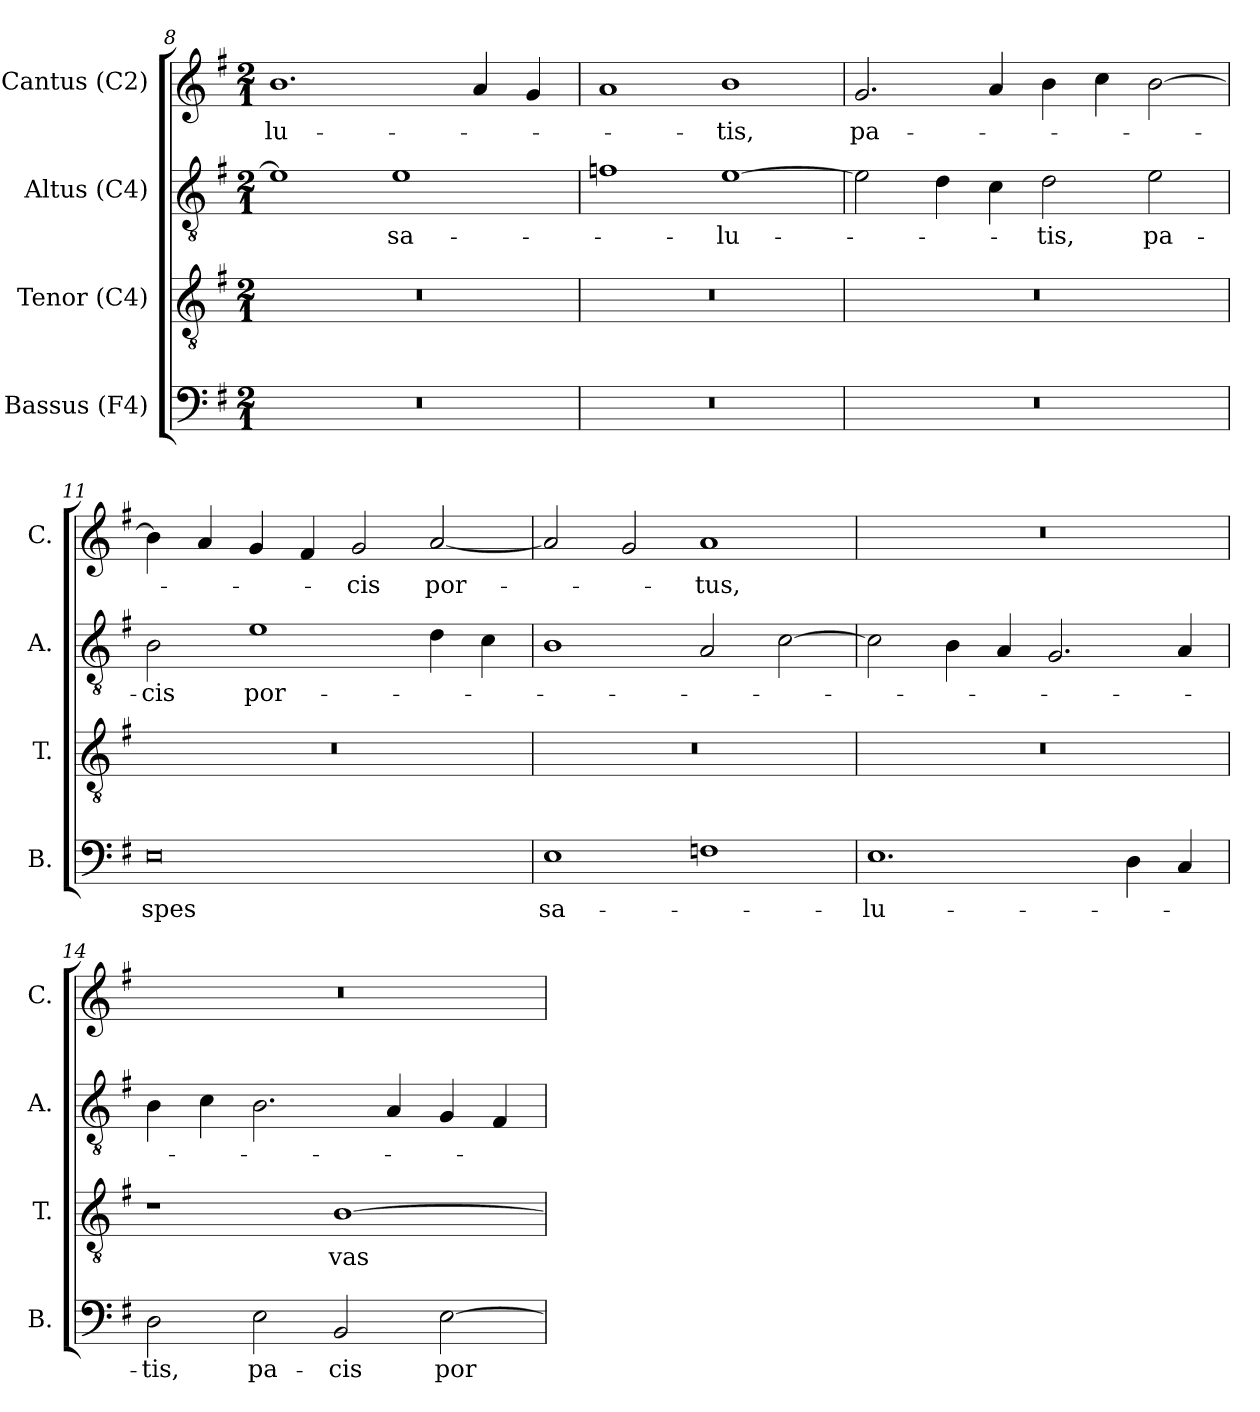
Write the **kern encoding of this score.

**kern	**text	**kern	**text	**kern	**text	**kern	**text
*part4	*part4	*part3	*part3	*part2	*part2	*part1	*part1
*staff4	*staff4	*staff3	*staff3	*staff2	*staff2	*staff1	*staff1
*I"Bassus (F4)	*	*I"Tenor (C4)	*	*I"Altus (C4)	*	*I"Cantus (C2)	*
*I'B.	*	*I'T.	*	*I'A.	*	*I'C.	*
*clefF4	*	*clefGv2	*	*clefGv2	*	*clefG2	*
*	*	*ITrd7c12	*	*ITrd7c12	*	*	*
*k[f#]	*	*k[f#]	*	*k[f#]	*	*k[f#]	*
*G:	*	*G:	*	*G:	*	*G:	*
*M2/1	*	*M2/1	*	*M2/1	*	*M2/1	*
=8	=8	=8	=8	=8	=8	=8	=8
!LO:N:vis=1	!	!LO:N:vis=1	!	!	!	!	!
!	!	!	!	!	!	!	!LO:LY:b:color=#000000
0r	.	0r	.	1Ei]	.	1.bi	-lu-
!	!	!	!	!	!LO:LY:b:color=#000000	!	!
.	.	.	.	1Ei	sa-	.	.
.	.	.	.	.	.	4ai/	.
.	.	.	.	.	.	4gi/	.
=9	=9	=9	=9	=9	=9	=9	=9
!LO:N:vis=1	!	!LO:N:vis=1	!	!	!	!	!
0r	.	0r	.	1Fni	.	1ai	.
!	!	!	!	!	!LO:LY:b:color=#000000	!	!
!	!	!	!	!	!	!	!LO:LY:b:color=#000000
.	.	.	.	[1Ei	-lu-	1bi	-tis,
=10	=10	=10	=10	=10	=10	=10	=10
!LO:N:vis=1	!	!LO:N:vis=1	!	!	!	!	!
!	!	!	!	!	!	!	!LO:LY:b:color=#000000
0r	.	0r	.	2Ei\]	.	2.gi/	pa-
.	.	.	.	4Di\	.	.	.
.	.	.	.	4Ci\	.	4ai/	.
!	!	!	!	!	!LO:LY:b:color=#000000	!	!
.	.	.	.	2Di\	-tis,	4bi\	.
.	.	.	.	.	.	4cci\	.
!	!	!	!	!	!LO:LY:b:color=#000000	!	!
.	.	.	.	2Ei\	pa-	[2bi\	.
!!LO:LB:g=z
=11	=11	=11	=11	=11	=11	=11	=11
!	!LO:LY:b:color=#000000	!LO:N:vis=1	!	!	!	!	!
!	!	!	!	!	!LO:LY:b:color=#000000	!	!
0Ei	spes	0r	.	2BBi\	-cis	4bi\]	.
.	.	.	.	.	.	4ai/	.
!	!	!	!	!	!LO:LY:b:color=#000000	!	!
.	.	.	.	1Ei	por-	4gi/	.
.	.	.	.	.	.	4f#i/	.
!	!	!	!	!	!	!	!LO:LY:b:color=#000000
.	.	.	.	.	.	2gi/	-cis
!	!	!	!	!	!	!	!LO:LY:b:color=#000000
.	.	.	.	4Di\	.	[2ai/	por-
.	.	.	.	4Ci\	.	.	.
=12	=12	=12	=12	=12	=12	=12	=12
!	!LO:LY:b:color=#000000	!LO:N:vis=1	!	!	!	!	!
1Ei	sa-	0r	.	1BBi	.	2ai/]	.
.	.	.	.	.	.	2gi/	.
!	!	!	!	!	!	!	!LO:LY:b:color=#000000
1Fni	.	.	.	2AAi/	.	1ai	-tus,
.	.	.	.	[2Ci\	.	.	.
=13	=13	=13	=13	=13	=13	=13	=13
!	!LO:LY:b:color=#000000	!LO:N:vis=1	!	!	!	!LO:N:vis=1	!
1.Ei	-lu-	0r	.	2Ci\]	.	0r	.
.	.	.	.	4BBi\	.	.	.
.	.	.	.	4AAi/	.	.	.
.	.	.	.	2.GGi/	.	.	.
4Di\	.	.	.	.	.	.	.
4Ci/	.	.	.	4AAi/	.	.	.
=14	=14	=14	=14	=14	=14	=14	=14
!	!LO:LY:b:color=#000000	!	!	!	!	!LO:N:vis=1	!
2Di\	-tis,	1r	.	4BBi\	.	0r	.
.	.	.	.	4Ci\	.	.	.
!	!LO:LY:b:color=#000000	!	!	!	!	!	!
2Ei\	pa-	.	.	2.BBi\	.	.	.
!	!LO:LY:b:color=#000000	!	!	!	!	!	!
!	!	!	!LO:LY:b:color=#000000	!	!	!	!
2BBi/	-cis	[1BBi	vas	.	.	.	.
.	.	.	.	4AAi/	.	.	.
!	!LO:LY:b:color=#000000	!	!	!	!	!	!
[2Ei\	por-	.	.	4GGi/	.	.	.
.	.	.	.	4FF#i/	.	.	.
=	=	=	=	=	=	=	=
*-	*-	*-	*-	*-	*-	*-	*-
